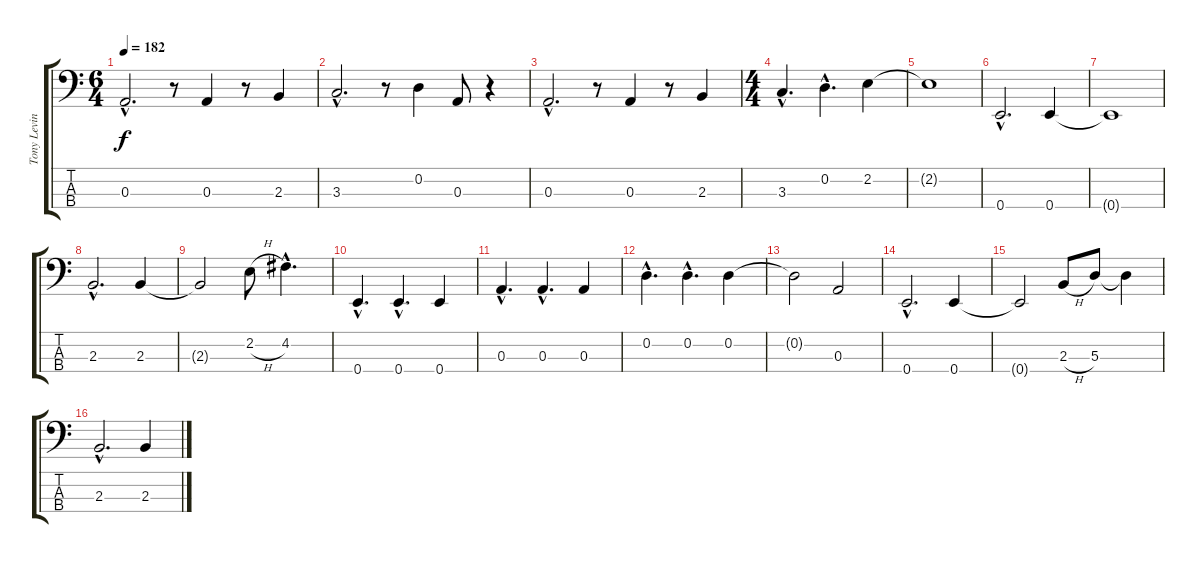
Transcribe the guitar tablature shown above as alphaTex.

\track ("Tony Levin" "Tony Levin") {instrument fretlessbass}
\staff {score tabs}
\tuning (G2 D2 A1 E1) {hide}
\ts (6 4)
\tempo 182
\clef f4
\ks c
0.3{hac}.2{d dy f} r.8 0.3.4 r.8 2.3.4 |
3.3{hac}.2{d} r.8 0.2.4 0.3.8 r.4 |
0.3{hac}.2{d} r.8 0.3.4 r.8 2.3.4 |
\ts (4 4)
3.3{hac}.4{d} 0.2{hac}.4{d} 2.2.4 |
2.2{t}.1 |
0.4{hac}.2{d} 0.4.4 |
0.4{t}.1 |
2.3{hac}.2{d} 2.3.4 |
2.3{t}.2 2.2{h}.8 4.2{hac}.4{d} |
0.4{hac}.4{d} 0.4{hac}.4{d} 0.4.4 |
0.3{hac}.4{d} 0.3{hac}.4{d} 0.3.4 |
0.2{hac}.4{d} 0.2{hac}.4{d} 0.2.4 |
0.2{t}.2 0.3.2 |
0.4{hac}.2{d} 0.4.4 |
0.4{t}.2 2.3{h}.8 5.3.8 5.3{t}.4 |
2.3{hac}.2{d} 2.3.4
